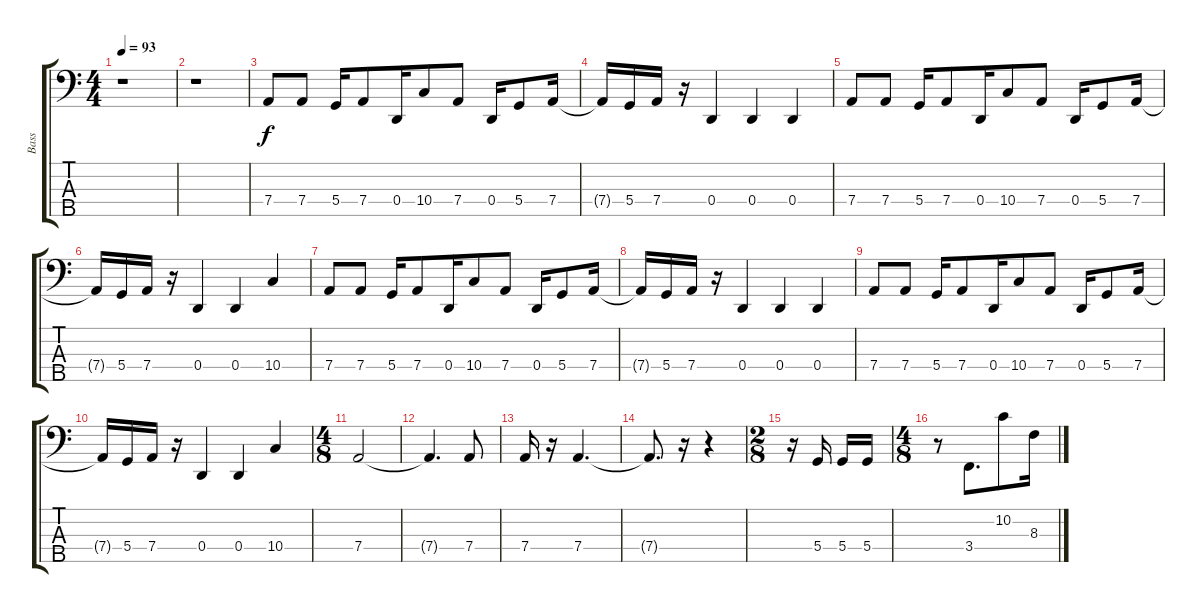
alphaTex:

\track ("Bass" "Bass") {instrument electricbassfinger}
\staff {score tabs}
\tuning (G2 D2 A1 D1 B0) {hide}
\ts (4 4)
\tempo 93
\clef f4
\ks c
r.1{dy f instrument electricbassfinger} |
\ks aminor
r.1 |
7.4.8 7.4.8 5.4.16{beam merge} 7.4.8 0.4.16{beam merge} 10.4.8{beam merge} 7.4.8 0.4.16 5.4.8{beam merge} 7.4.16 |
7.4{t}.16 5.4.16{beam merge} 7.4.16{beam merge} r.16 0.4.4 0.4.4 0.4.4 |
7.4.8 7.4.8 5.4.16{beam merge} 7.4.8 0.4.16{beam merge} 10.4.8{beam merge} 7.4.8 0.4.16 5.4.8{beam merge} 7.4.16 |
7.4{t}.16 5.4.16{beam merge} 7.4.16{beam merge} r.16 0.4.4 0.4.4 10.4.4 |
7.4.8 7.4.8 5.4.16{beam merge} 7.4.8 0.4.16{beam merge} 10.4.8{beam merge} 7.4.8 0.4.16 5.4.8{beam merge} 7.4.16 |
7.4{t}.16 5.4.16{beam merge} 7.4.16{beam merge} r.16 0.4.4 0.4.4 0.4.4 |
7.4.8 7.4.8 5.4.16{beam merge} 7.4.8 0.4.16{beam merge} 10.4.8{beam merge} 7.4.8 0.4.16 5.4.8{beam merge} 7.4.16 |
7.4{t}.16 5.4.16{beam merge} 7.4.16{beam merge} r.16 0.4.4 0.4.4 10.4.4 |
\ts (4 8)
7.4.2 |
7.4{t}.4{d} 7.4.8 |
7.4.16 r.16 7.4.4{d} |
7.4{t}.8{d} r.16 r.4 |
\ts (2 8)
r.16 5.4.16 5.4.16 5.4.16 |
\ts (4 8)
r.8 3.4.8{d beam merge} 10.2.8{beam merge} 8.3.16
